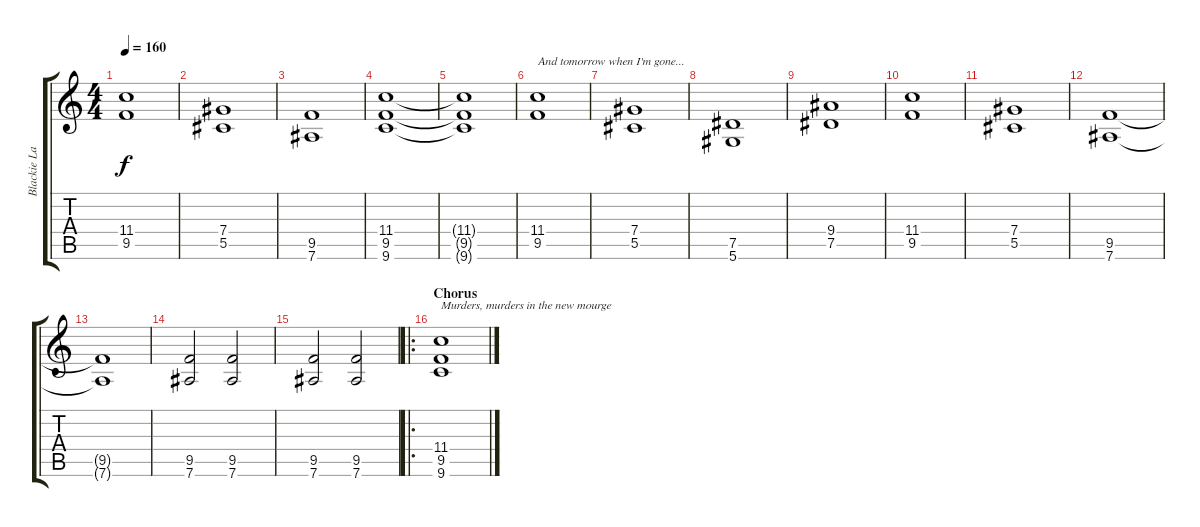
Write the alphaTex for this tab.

\track ("Blackie Lawless" "Blackie La") {instrument distortionguitar}
\staff {score tabs}
\tuning (Eb4 Bb3 Gb3 Db3 Ab2 Eb2) {hide}
\ts (4 4)
\tempo 160
\clef g2
\ks c
(11.4 9.5).1{dy f} |
(7.4 5.5).1 |
(9.5 7.6).1 |
(11.4 9.5 9.6).1 |
(11.4{t} 9.5{t} 9.6{t}).1 |
(11.4 9.5).1{txt "And tomorrow when I'm gone..."} |
(7.4 5.5).1 |
(7.5 5.6).1 |
(9.4 7.5).1 |
(11.4 9.5).1 |
(7.4 5.5).1 |
(9.5 7.6).1 |
(9.5{t} 7.6{t}).1 |
(9.5 7.6).2 (9.5 7.6).2 |
(9.5 7.6).2 (9.5 7.6).2 |
\ro
\section ("" "Chorus")
(11.4 9.5 9.6).1{txt "Murders, murders in the new mourge"}
